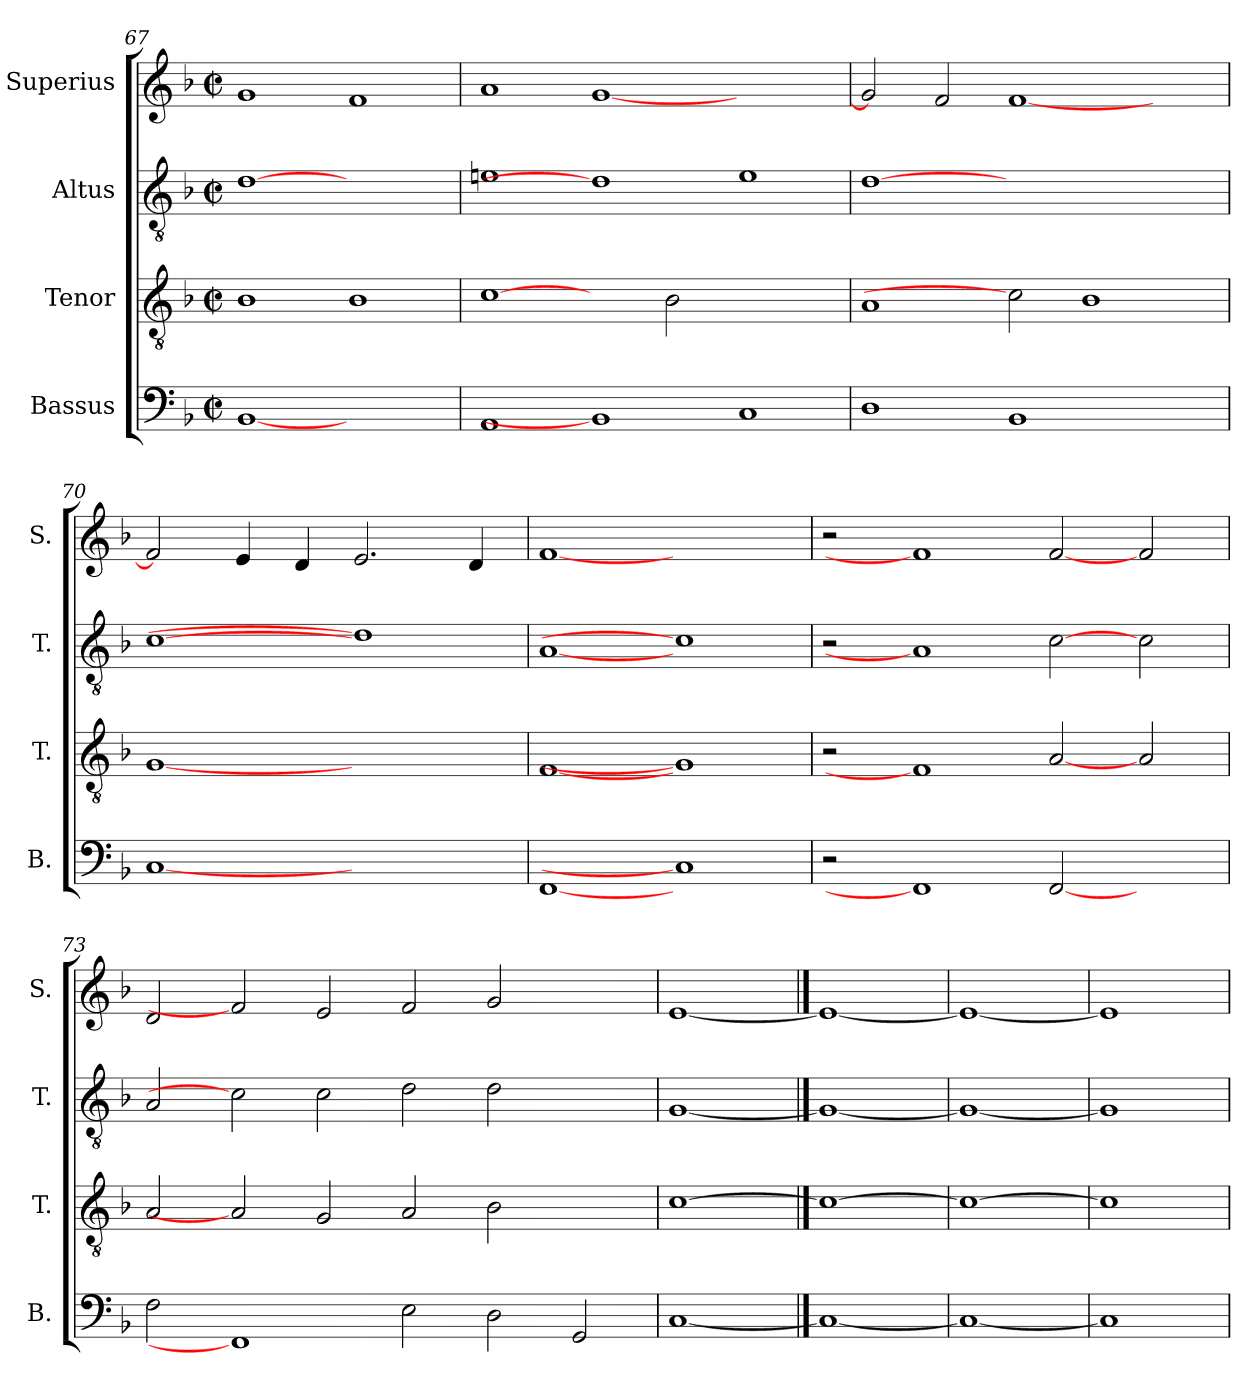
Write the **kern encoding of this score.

**kern	**kern	**kern	**kern
*part4	*part3	*part2	*part1
*staff4	*staff3	*staff2	*staff1
*I"Bassus	*I"Tenor	*I"Altus	*I"Superius
*I'B.	*I'T.	*I'T.	*I'S.
!!LO:LB:g=z
*clefF4	*clefGv2	*clefGv2	*clefG2
*	*ITrd7c12	*ITrd7c12	*
*k[b-]	*k[b-]	*k[b-]	*k[b-]
*F:	*F:	*F:	*F:
*M2/2	*M2/2	*M2/2	*M2/2
*met(c|)	*met(c|)	*met(c|)	*met(c|)
=67	=67	=67	=67
[1BB-i	1BB-i	[1Di	1gi
1ryy	1BB-i	1ryy	1fi
=68	=68	=68	=68
1AAi	[1Ci	1Eni	1ai
1BB-i]	2ryy	1Di]	[<1gi
.	2BB-i\	.	.
1Ci	1ryy	1Ei	1ryy
=69	=69	=69	=69
1Di	1AAi	[1Di	2gi/]
.	.	.	2fi/
1BB-i	2Ci]	1.ryy	[<1fi
.	1BB-i	.	.
2ryy	.	.	2ryy
=70	=70	=70	=70
[1Ci	[1GGi	[1Ci	2fi/]
.	.	.	4ei/
.	.	.	4di/
1ryy	1ryy	1Di]	2.ei/
.	.	.	4di/
!!LO:PB:g=z
=71	=71	=71	=71
[1FFi	[1FFi	[1AAi	[1fi
1Ci]	1GGi]	1Ci]	1ryy
=72	=72	=72	=72
2r	2r	2r	2r
1FFi]	1FFi]	1AAi]	1fi]
[2FFi	[2AAi	[2Ci	[2fi
2ryy	2AAi/	2Ci\	2fi/
=73	=73	=73	=73
2Fi\	2AAi/	2AAi/	2di/
1FFi]	2AAi]	2Ci]	2fi]
.	2GGi/	2Ci\	2ei/
2Ei\	2AAi/	2Di\	2fi/
2Di\	2BB-i\	2Di\	2gi/
2GGi/	2ryy	2ryy	2ryy
=74	=74	=74	=74
[1Ci	[1Ci	[1GGi	[1ei
==75	==75	==75	==75
1Ci_	1Ci_	1GGi_	1ei_
=76	=76	=76	=76
1Ci_	1Ci_	1GGi_	1ei_
=77	=77	=77	=77
1Ci]	1Ci]	1GGi]	1ei]
=	=	=	=
*-	*-	*-	*-
